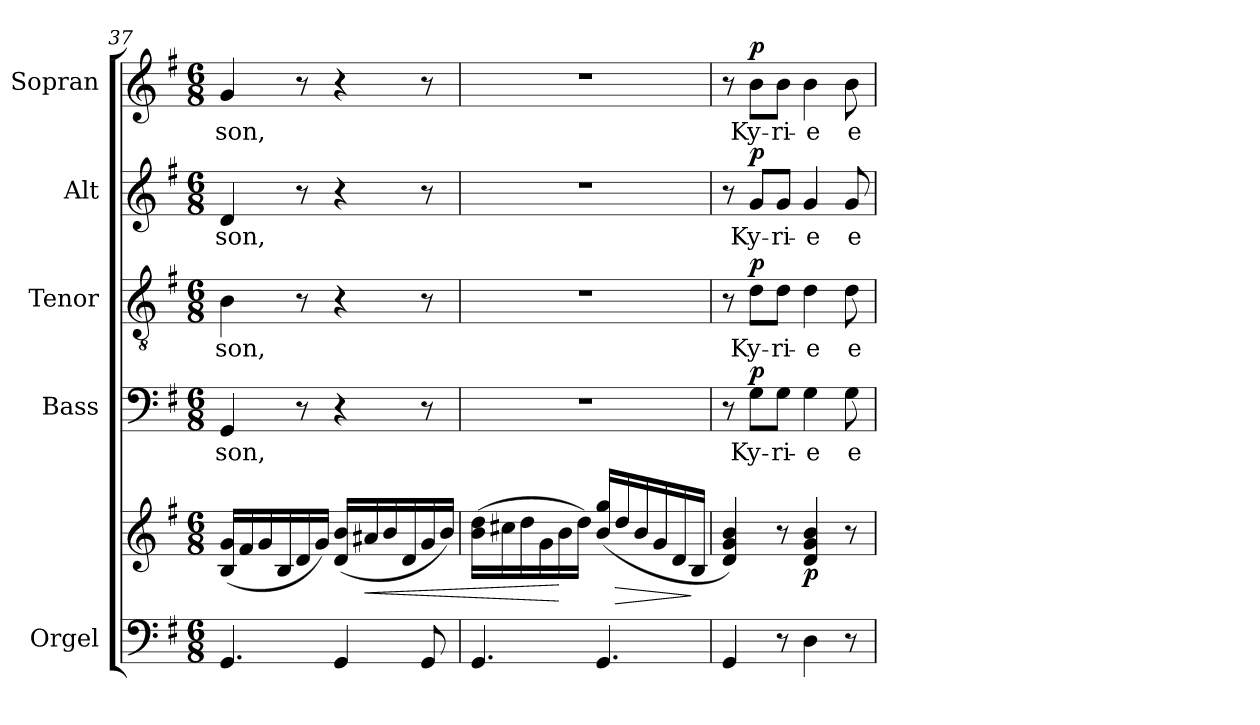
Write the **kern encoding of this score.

**kern	**kern	**dynam	**kern	**text	**dynam	**kern	**text	**dynam	**kern	**text	**dynam	**kern	**text	**dynam
*part5	*part5	*part5	*part4	*part4	*part4	*part3	*part3	*part3	*part2	*part2	*part2	*part1	*part1	*part1
*staff6	*staff5	*staff5/6	*staff4	*staff4	*staff4	*staff3	*staff3	*staff3	*staff2	*staff2	*staff2	*staff1	*staff1	*staff1
*I"Orgel	*	*	*I"Bass	*	*	*I"Tenor	*	*	*I"Alt	*	*	*I"Sopran	*	*
*I'Org.	*	*	*I'B.	*	*	*I'T.	*	*	*I'A.	*	*	*I'S.	*	*
*clefF4	*clefG2	*	*clefF4	*	*	*clefGv2	*	*	*clefG2	*	*	*clefG2	*	*
*k[f#]	*k[f#]	*	*k[f#]	*	*	*k[f#]	*	*	*k[f#]	*	*	*k[f#]	*	*
*G:	*G:	*	*G:	*	*	*G:	*	*	*G:	*	*	*G:	*	*
*M6/8	*M6/8	*	*M6/8	*	*	*M6/8	*	*	*M6/8	*	*	*M6/8	*	*
=37	=37	=37	=37	=37	=37	=37	=37	=37	=37	=37	=37	=37	=37	=37
!	!	!	!	!LO:LY:b	!	!	!LO:LY:b	!	!	!LO:LY:b	!	!	!LO:LY:b	!
4.GG/	(<16B/ 16g/LL	.	4GG/	-son,	.	4B\	-son,	.	4d/	-son,	.	4g/	-son,	.
.	16f#/	.	.	.	.	.	.	.	.	.	.	.	.	.
.	16g/	.	.	.	.	.	.	.	.	.	.	.	.	.
.	16B/	.	.	.	.	.	.	.	.	.	.	.	.	.
.	16d/	.	8r	.	.	8r	.	.	8r	.	.	8r	.	.
.	16g/JJ)	.	.	.	.	.	.	.	.	.	.	.	.	.
4GG/	(<16d/ 16b/LL	.	4r	.	.	4r	.	.	4r	.	.	4r	.	.
!	!	!LO:HP:b	!	!	!	!	!	!	!	!	!	!	!	!
.	16a#X/	<	.	.	.	.	.	.	.	.	.	.	.	.
.	16b/	.	.	.	.	.	.	.	.	.	.	.	.	.
.	16d/	.	.	.	.	.	.	.	.	.	.	.	.	.
8GG/	16g/	.	8r	.	.	8r	.	.	8r	.	.	8r	.	.
.	16b/JJ)	.	.	.	.	.	.	.	.	.	.	.	.	.
=38	=38	=38	=38	=38	=38	=38	=38	=38	=38	=38	=38	=38	=38	=38
4.GG/	(>16b\ 16dd\LL	.	2.r	.	.	2.r	.	.	2.r	.	.	2.r	.	.
.	16cc#X\	.	.	.	.	.	.	.	.	.	.	.	.	.
.	16dd\	.	.	.	.	.	.	.	.	.	.	.	.	.
.	16g\	.	.	.	.	.	.	.	.	.	.	.	.	.
.	16b\	[	.	.	.	.	.	.	.	.	.	.	.	.
.	16dd\JJ)	.	.	.	.	.	.	.	.	.	.	.	.	.
4.GG/	(<16b/ 16gg/LL	.	.	.	.	.	.	.	.	.	.	.	.	.
!	!	!LO:HP:b	!	!	!	!	!	!	!	!	!	!	!	!
.	16dd/	>	.	.	.	.	.	.	.	.	.	.	.	.
.	16b/	.	.	.	.	.	.	.	.	.	.	.	.	.
.	16g/	.	.	.	.	.	.	.	.	.	.	.	.	.
.	16d/	.	.	.	.	.	.	.	.	.	.	.	.	.
.	16B/JJ	]	.	.	.	.	.	.	.	.	.	.	.	.
=39	=39	=39	=39	=39	=39	=39	=39	=39	=39	=39	=39	=39	=39	=39
4GG/	4d/ 4g/ 4b/)	.	8r	.	.	8r	.	.	8r	.	.	8r	.	.
!	!	!	!	!LO:LY:b	!LO:DY:a	!	!LO:LY:b	!LO:DY:a	!	!LO:LY:b	!LO:DY:a	!	!LO:LY:b	!LO:DY:a
.	.	.	8G\L	Ky-	p	8d\L	Ky-	p	8g/L	Ky-	p	8b\L	Ky-	p
!	!	!	!	!LO:LY:b	!	!	!LO:LY:b	!	!	!LO:LY:b	!	!	!LO:LY:b	!
8r	8r	.	8G\J	-ri-	.	8d\J	-ri-	.	8g/J	-ri-	.	8b\J	-ri-	.
!	!	!LO:DY:b	!	!LO:LY:b	!	!	!LO:LY:b	!	!	!LO:LY:b	!	!	!LO:LY:b	!
4D\	4d/ 4g/ 4b/	p	4G\	-e	.	4d\	-e	.	4g/	-e	.	4b\	-e	.
!	!	!	!	!LO:LY:b	!	!	!LO:LY:b	!	!	!LO:LY:b	!	!	!LO:LY:b	!
8r	8r	.	8G\	e-	.	8d\	e-	.	8g/	e-	.	8b\	e-	.
=	=	=	=	=	=	=	=	=	=	=	=	=	=	=
*-	*-	*-	*-	*-	*-	*-	*-	*-	*-	*-	*-	*-	*-	*-
